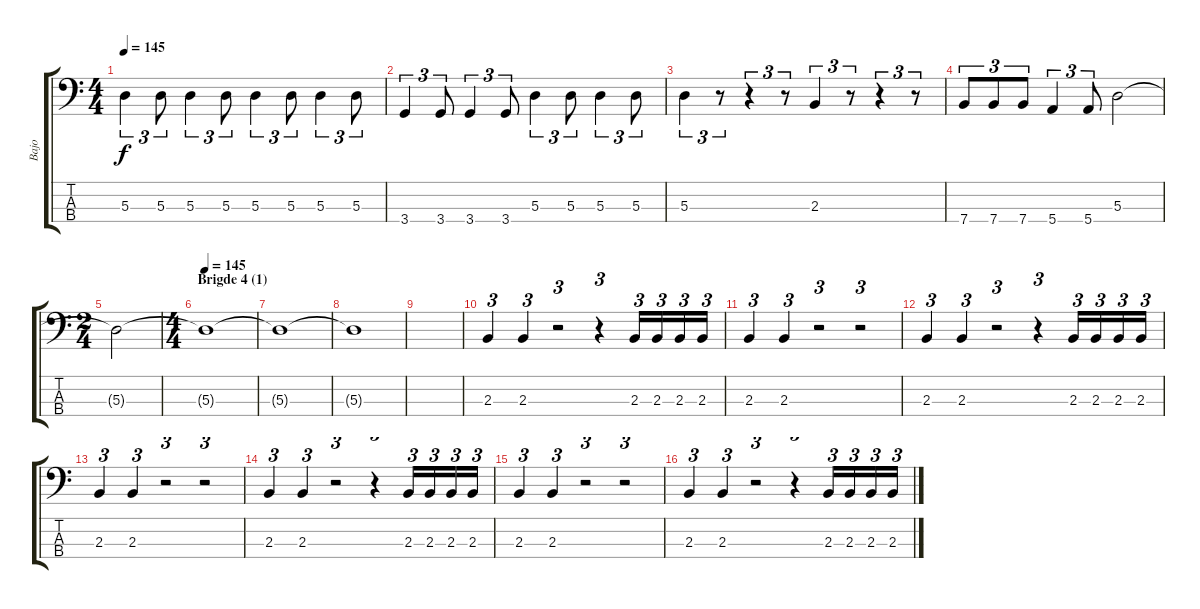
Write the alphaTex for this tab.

\track ("Bajo" "Bajo") {instrument electricbassfinger}
\staff {score tabs}
\tuning (G2 D2 A1 E1) {hide}
\ts (4 4)
\tempo 145
\clef f4
\ks c
5.3.4{tu (3 2) dy f volume 16} 5.3.8{tu (3 2)} 5.3.4{tu (3 2)} 5.3.8{tu (3 2)} 5.3.4{tu (3 2)} 5.3.8{tu (3 2)} 5.3.4{tu (3 2)} 5.3.8{tu (3 2)} |
3.4.4{tu (3 2)} 3.4.8{tu (3 2)} 3.4.4{tu (3 2)} 3.4.8{tu (3 2)} 5.3.4{tu (3 2)} 5.3.8{tu (3 2)} 5.3.4{tu (3 2)} 5.3.8{tu (3 2)} |
5.3.4{tu (3 2)} r.8{tu (3 2)} r.4{tu (3 2)} r.8{tu (3 2)} 2.3.4{tu (3 2)} r.8{tu (3 2)} r.4{tu (3 2)} r.8{tu (3 2)} |
7.4.8{tu (3 2)} 7.4.8{tu (3 2)} 7.4.8{tu (3 2)} 5.4.4{tu (3 2)} 5.4.8{tu (3 2)} 5.3.2 |
\ts (2 4)
5.3{t}.2{volume 0} |
\ts (4 4)
\section ("" "Brigde 4 (1)")
\tempo 145
5.3{t}.1 |
5.3{t}.1 |
5.3{t}.1 |
|
2.3.4{tu (3 2) volume 16 instrument electricbassfinger} 2.3.4{tu (3 2)} r.2{tu (3 2)} r.4{tu (3 2)} 2.3.16{tu (3 2)} 2.3.16{tu (3 2)} 2.3.16{tu (3 2)} 2.3.16{tu (3 2)} |
2.3.4{tu (3 2) volume 16 instrument electricbassfinger} 2.3.4{tu (3 2)} r.2{tu (3 2)} r.2{tu (3 2)} |
2.3.4{tu (3 2) volume 16 instrument electricbassfinger} 2.3.4{tu (3 2)} r.2{tu (3 2)} r.4{tu (3 2)} 2.3.16{tu (3 2)} 2.3.16{tu (3 2)} 2.3.16{tu (3 2)} 2.3.16{tu (3 2)} |
2.3.4{tu (3 2) volume 16 instrument electricbassfinger} 2.3.4{tu (3 2)} r.2{tu (3 2)} r.2{tu (3 2)} |
2.3.4{tu (3 2) volume 16 instrument electricbassfinger} 2.3.4{tu (3 2)} r.2{tu (3 2)} r.4{tu (3 2)} 2.3.16{tu (3 2)} 2.3.16{tu (3 2)} 2.3.16{tu (3 2)} 2.3.16{tu (3 2)} |
2.3.4{tu (3 2) volume 16 instrument electricbassfinger} 2.3.4{tu (3 2)} r.2{tu (3 2)} r.2{tu (3 2)} |
2.3.4{tu (3 2) volume 16 instrument electricbassfinger} 2.3.4{tu (3 2)} r.2{tu (3 2)} r.4{tu (3 2)} 2.3.16{tu (3 2)} 2.3.16{tu (3 2)} 2.3.16{tu (3 2)} 2.3.16{tu (3 2)}
